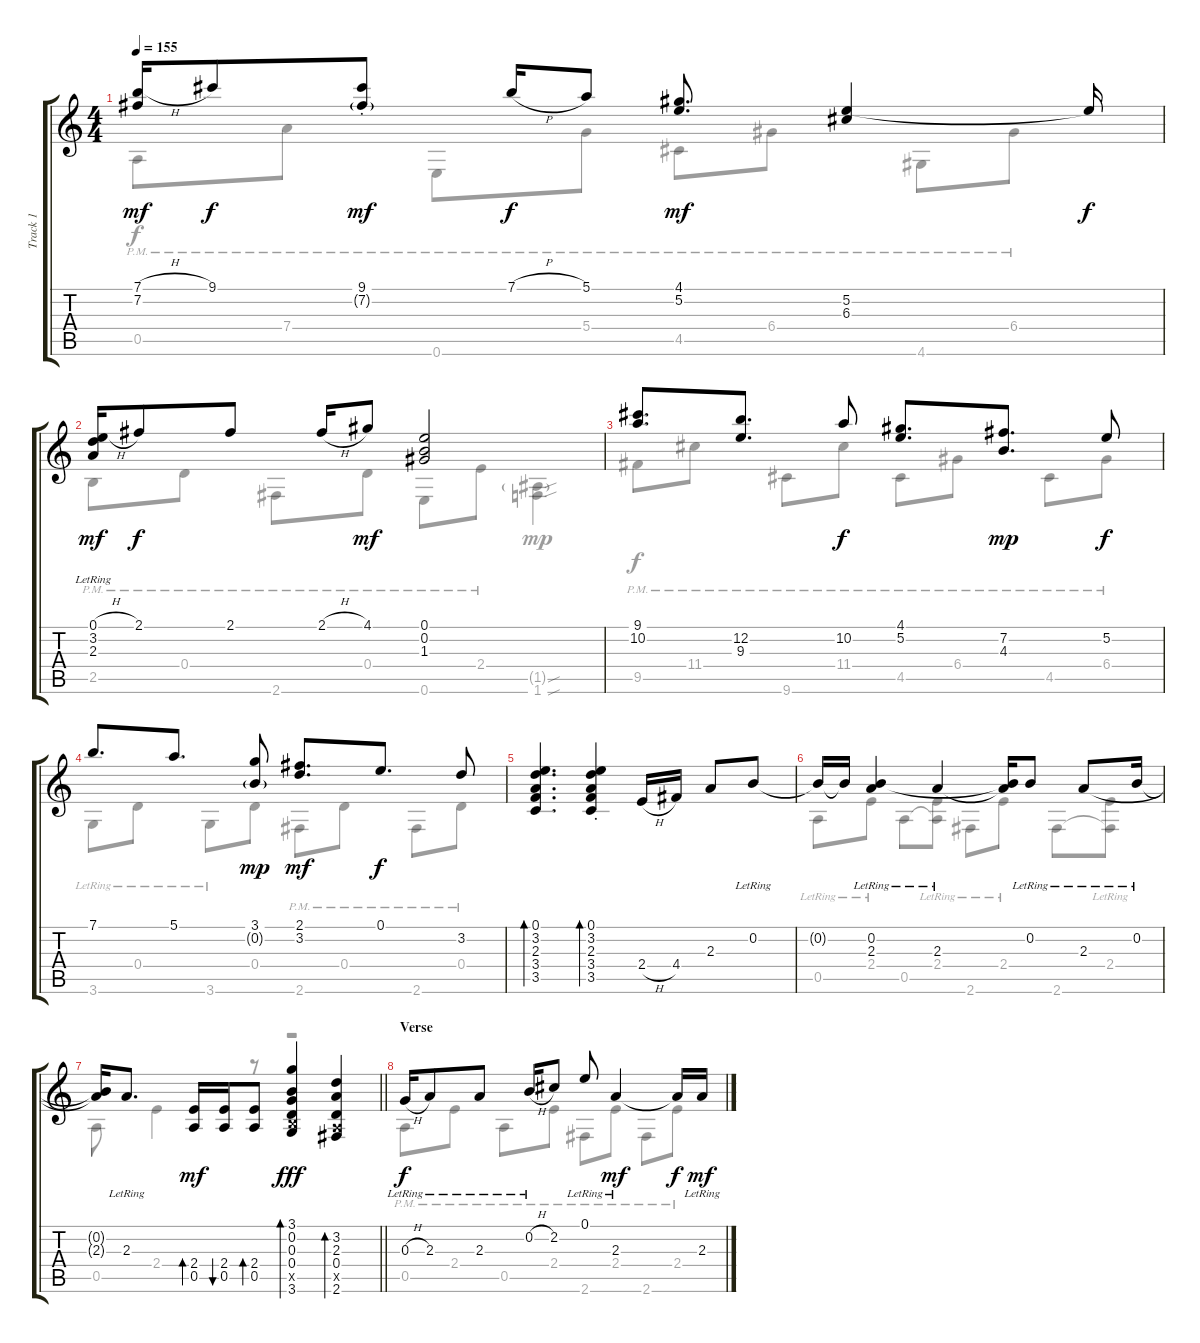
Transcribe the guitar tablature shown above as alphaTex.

\track ("Track 1" "Track 1") {instrument acousticguitarsteel}
\staff {score tabs}
\tuning (E4 B3 G3 D3 A2 E2) {hide}
\voice
\ts (4 4)
\tempo 155
\clef g2
\ks c
(7.1{h} 7.2).16{dy mf} 9.1.8{dy f} (9.1{st} 7.2{g st}).8{dy mf} 7.1{h}.16{dy f} 5.1.8 (4.1 5.2).8{d dy mf} (5.2 6.3).4 5.2{t}.16{dy f} |
(0.1{h} 3.2{lr} 2.3{lr}).16{dy mf} 2.1.8{dy f} 2.1.8 2.1{h}.16 4.1.8{dy mf} (0.1 0.2 1.3).2 |
(9.1 10.2).8{d} (12.2 9.3).8{d} 10.2.8{dy f} (4.1 5.2).8{d} (7.2 4.3).8{d dy mp} 5.2.8{dy f} |
7.1.8{d} 5.1.8{d} (3.1 0.2{g}).8{dy mp} (2.1 3.2).8{d dy mf} 0.1.8{d dy f} 3.2.8 |
(0.1 3.2 2.3 3.4 3.5).4{d bd 30} (0.1{st} 3.2{st} 2.3{st} 3.4{st} 3.5{st}).4{bd 30} 2.4{h}.16 4.4.16 2.3.8 0.2{lr}.8 |
0.2{t}.16 0.2{t}.16 (0.2{lr} 2.3{lr}).4 2.3{lr}.4 (0.2{t} 2.3{t}).16 0.2{lr}.8 2.3{lr}.8 0.2{lr}.16 |
\barLineRight lightlight
(0.2{t} 2.3{t}).16 2.3{lr}.8{d} (2.4 0.5).16{bd 30 dy mf} (2.4 0.5).16{bu 30} (2.4 0.5).8{bd 30} (3.1 0.2 0.3 0.4 2.5{x} 3.6).4{bd 30 dy fff} (3.2 2.3 0.4 0.5{x} 2.6).4{bd 30} |
\section ("" "Verse")
0.3{h lr}.16{dy f} 2.3{lr}.8 2.3{lr}.8 0.2{h lr}.16 2.2.8 0.1{lr}.8 2.3{lr}.4{dy mf} 2.3{t}.16{dy f} 2.3{lr}.16{dy mf}
\voice
\clef g2
\ottava regular
\simile none
\ks c
0.5{pm}.8{dy f} 7.4{pm}.8 0.6{pm}.8 5.4{pm}.8 4.5{pm}.8 6.4{pm}.8 4.6{pm}.8 6.4{pm}.8 |
2.5{pm}.8 0.4{pm}.8 2.6{pm}.8 0.4{pm}.8 0.6{pm}.8 2.4{pm}.8 (1.5{sou g} 1.6{sou}).4{dy mp} |
9.5{pm}.8{dy f} 11.4{pm}.8 9.6{pm}.8 11.4{pm}.8 4.5{pm}.8 6.4{pm}.8 4.5{pm}.8 6.4{pm}.8 |
3.6{lr}.8 0.4{lr}.8 3.6{lr}.8 0.4.8 2.6{pm}.8 0.4{pm}.8 2.6{pm}.8 0.4{pm}.8 |
|
0.5{lr}.8 2.4{lr}.8 0.5.8 (2.4{lr} 0.5{t}).8 2.6{lr}.8 2.4{lr}.8 2.6.8 (2.4{lr} 2.6{t}).8 |
\barLineRight lightlight
0.5.8 2.4.4 r.8 r.2 |
0.5{pm}.8 2.4{pm}.8 0.5{pm}.8 2.4{pm}.8 2.6{pm}.8 2.4{pm}.8 2.6{pm}.8 2.4{pm}.8
